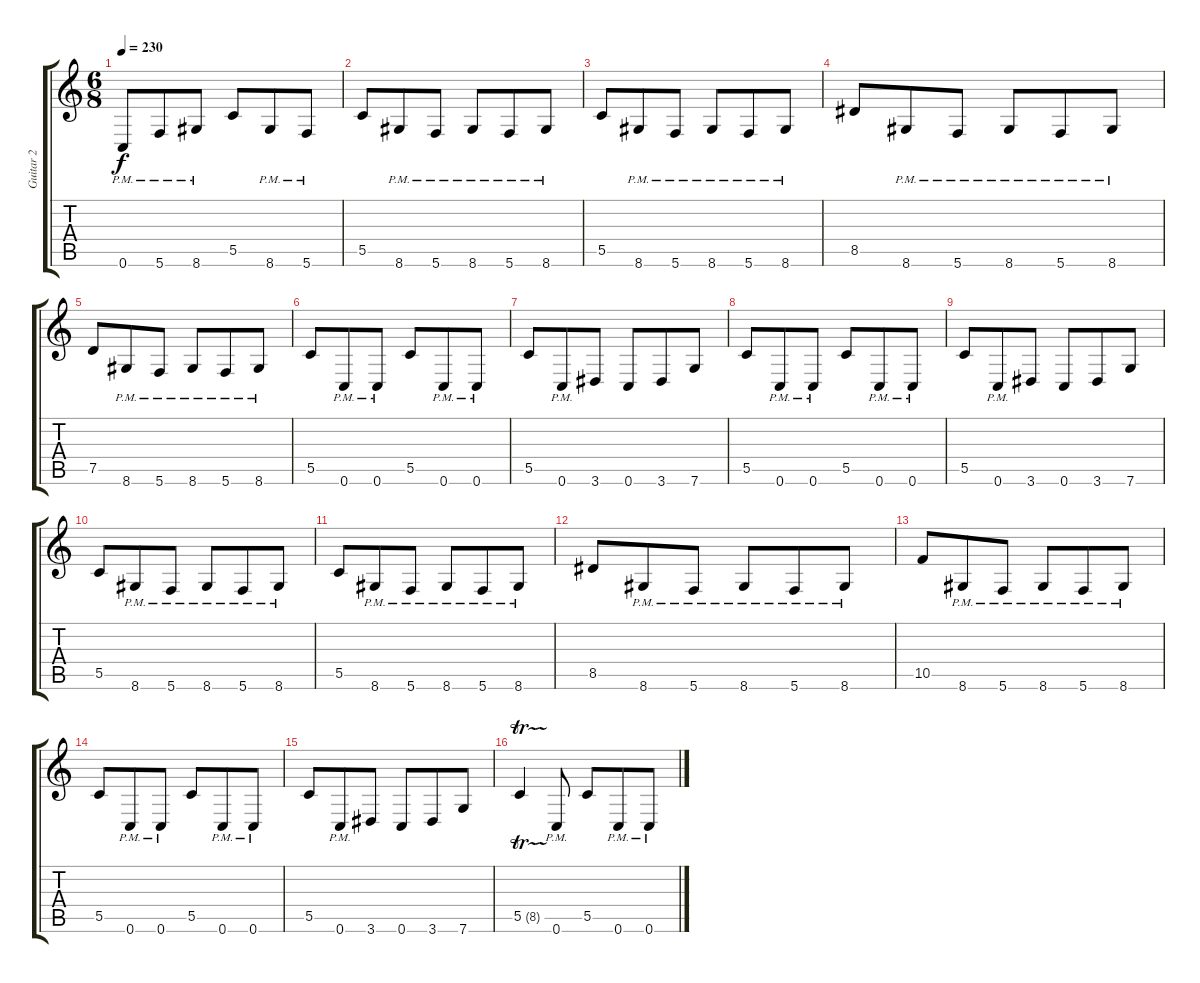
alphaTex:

\track ("Guitar 2" "Guitar 2") {instrument overdrivenguitar}
\staff {score tabs}
\tuning (D4 A3 F3 C3 G2 C2) {hide}
\ts (6 8)
\tempo 230
\clef g2
\ks c
0.6{pm}.8{dy f} 5.6{pm}.8 8.6{pm}.8 5.5.8 8.6{pm}.8 5.6{pm}.8 |
5.5.8 8.6{pm}.8 5.6{pm}.8 8.6{pm}.8 5.6{pm}.8 8.6{pm}.8 |
5.5.8 8.6{pm}.8 5.6{pm}.8 8.6{pm}.8 5.6{pm}.8 8.6{pm}.8 |
8.5.8 8.6{pm}.8 5.6{pm}.8 8.6{pm}.8 5.6{pm}.8 8.6{pm}.8 |
7.5.8 8.6{pm}.8 5.6{pm}.8 8.6{pm}.8 5.6{pm}.8 8.6{pm}.8 |
5.5.8 0.6{pm}.8 0.6{pm}.8 5.5.8 0.6{pm}.8 0.6{pm}.8 |
5.5.8 0.6{pm}.8 3.6.8 0.6.8 3.6.8 7.6.8 |
5.5.8 0.6{pm}.8 0.6{pm}.8 5.5.8 0.6{pm}.8 0.6{pm}.8 |
5.5.8 0.6{pm}.8 3.6.8 0.6.8 3.6.8 7.6.8 |
5.5.8 8.6{pm}.8 5.6{pm}.8 8.6{pm}.8 5.6{pm}.8 8.6{pm}.8 |
5.5.8 8.6{pm}.8 5.6{pm}.8 8.6{pm}.8 5.6{pm}.8 8.6{pm}.8 |
8.5.8 8.6{pm}.8 5.6{pm}.8 8.6{pm}.8 5.6{pm}.8 8.6{pm}.8 |
10.5.8 8.6{pm}.8 5.6{pm}.8 8.6{pm}.8 5.6{pm}.8 8.6{pm}.8 |
5.5.8 0.6{pm}.8 0.6{pm}.8 5.5.8 0.6{pm}.8 0.6{pm}.8 |
5.5.8 0.6{pm}.8 3.6.8 0.6.8 3.6.8 7.6.8 |
5.5{tr (8 16)}.4 0.6{pm}.8 5.5.8 0.6{pm}.8 0.6{pm}.8
